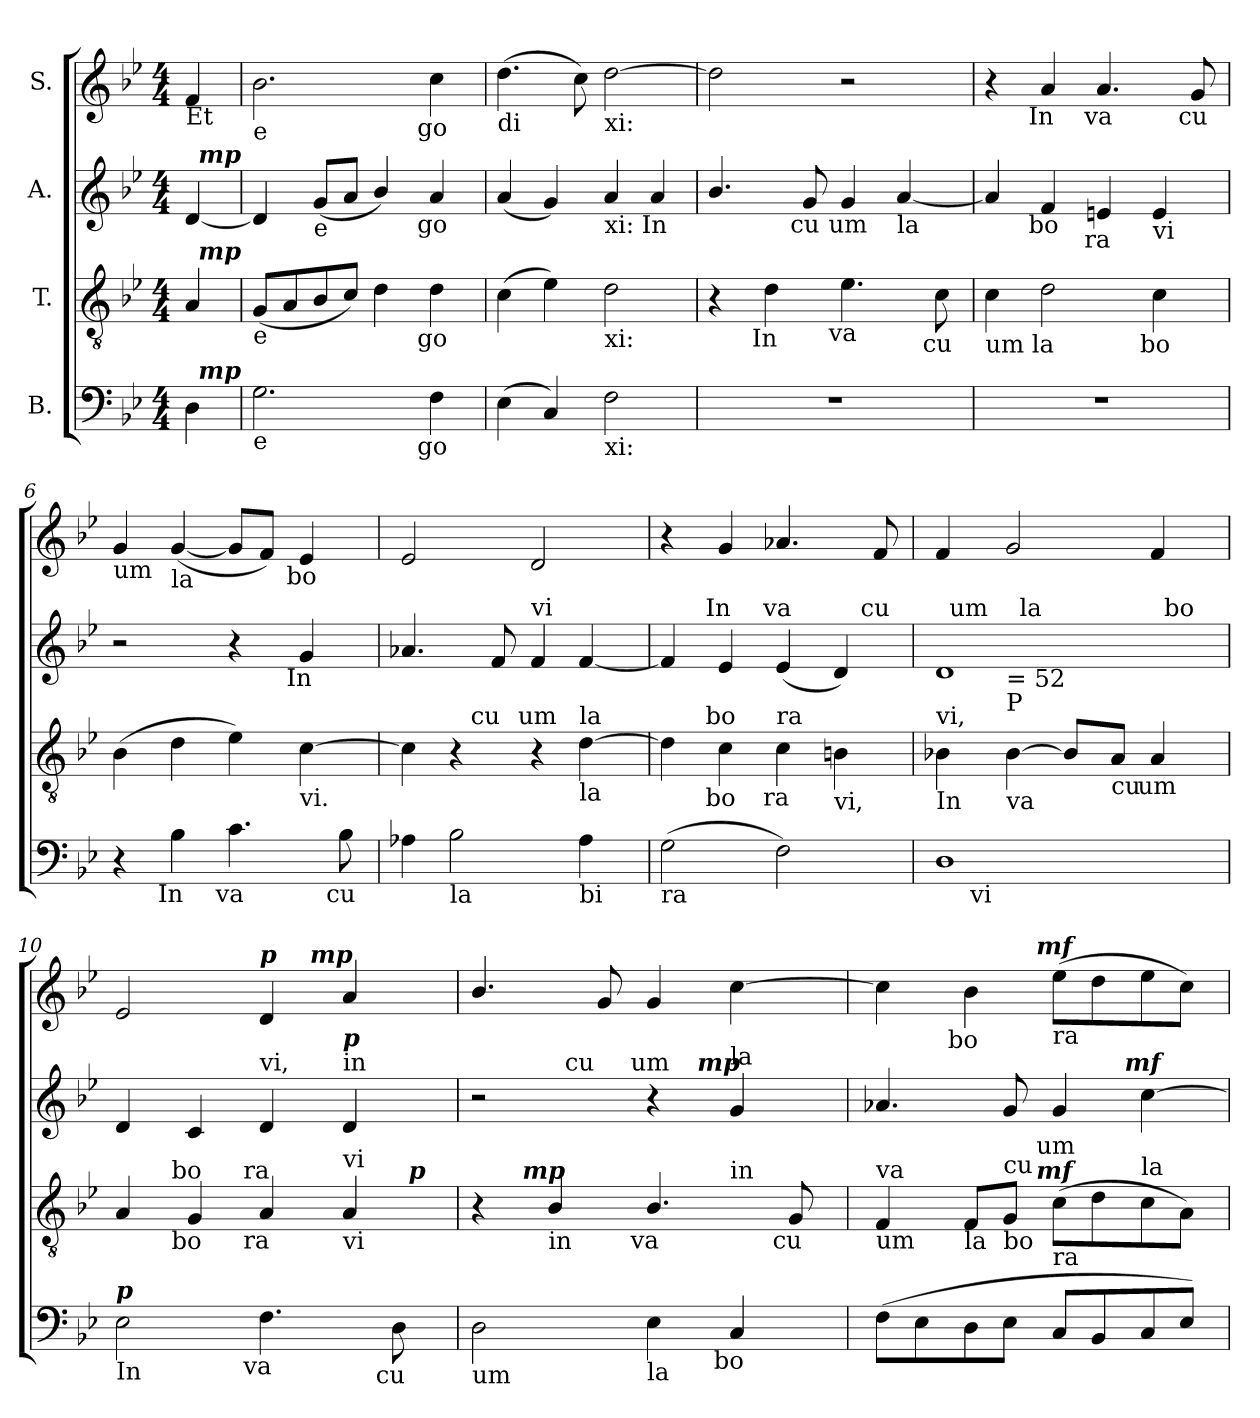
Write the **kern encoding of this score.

**kern	**kern	**kern	**kern
*part4	*part3	*part2	*part1
*staff4	*staff3	*staff2	*staff1
*I"B.	*I"T.	*I"A.	*I"S.
*clefF4	*clefGv2	*clefG2	*clefG2
*k[b-e-]	*k[b-e-]	*k[b-e-]	*k[b-e-]
*B-:	*B-:	*B-:	*B-:
*M4/4	*M4/4	*M4/4	*M4/4
=1	=1	=1	=1
!	!	!	!LO:TX:b:t=Et
!	!	!LO:TX:b:t=Et	!
!	!LO:TX:b:t=Et	!	!
!LO:TX:b:t=Et	!	!	!
*^	*^	*^	*
4D\	32ryy	4A/	32ryy	[<4d/	32ryy	4f/
!	!	!	!	!	!LO:TX:a:Bi:t=mp	!
!	!	!	!LO:TX:a:Bi:t=mp	!	!	!
!	!LO:TX:a:Bi:t=mp	!	!	!	!	!
.	8..ryy	.	8..ryy	.	8..ryy	.
=2	=2	=2	=2	=2	=2	=2
*	*	*	*	*	*	*^
*	*	*	*	*	*	*	*^
!	!	!	!	!	!	!LO:TX:b:t=e	!	!
!	!	!LO:TX:b:t=e	!	!	!	!	!	!
!LO:TX:b:t=e	!	!	!	!	!	!	!	!
2.G\	2ryy	(>8G/L	2ryy	4d/]	2ryy	2ryy	2.b-\	4ryy
.	.	8A/	.	.	.	.	.	.
!	!	!	!	!LO:TX:b:t=e	!	!	!	!
.	.	8B-/	.	(<8g/L	.	.	.	2ryy
.	.	8c/J)	.	8a/J	.	.	.	.
.	8..ryy	4d\	8..ryy	4b-/)	8..ryy	8..ryy	.	.
!	!	!	!	!	!	!LO:TX:b:t=go	!	!
!	!	!	!	!	!LO:TX:b:t=go	!	!	!
!	!	!	!LO:TX:b:t=go	!	!	!	!	!
!	!LO:TX:b:t=go	!	!	!	!	!	!	!
.	4ryy	.	4ryy	.	4ryy	4ryy	.	.
4F\	.	4d\	.	4a/	.	.	4ryy	4cc\
.	32ryy	.	32ryy	.	32ryy	32ryy	.	.
*	*	*	*	*	*	*v	*v	*v
=3	=3	=3	=3	=3	=3	=3
!	!	!	!	!	!	!LO:TX:b:t=di
!	!	!	!	!LO:TX:b:t=di	!	!
!	!	!LO:TX:b:t=di	!	!	!	!
!LO:TX:b:t=di	!	!	!	!	!	!
*v	*v	*	*	*v	*v	*
*	*v	*v	*	*
(>4E-\	(>4c\	(<4a/	(>4.dd\
4C/)	4e-\)	4g/)	.
.	.	.	8cc\)
!	!	!	!LO:TX:b:t=xi&colon;
!	!	!LO:TX:b:t=xi&colon; In	!
!	!LO:TX:b:t=xi&colon;	!	!
!LO:TX:b:t=xi&colon;	!	!	!
2F\	2d\	4a/	[>2dd\
.	.	4a/	.
=4	=4	=4	=4
!	!	!LO:TX:b:t=va	!
*	*^	*^	*
*	*	*^	*	*^	*
*	*	*	*^	*	*	*	*
1r	4r	8..ryy	4...ryy	2ryy	4.b-/	4ryy	4...ryy	2dd\]
!	!	!LO:TX:b:t=In	!	!	!	!	!	!
.	.	2ryy	.	.	.	.	.	.
.	4d\	.	.	.	.	16.ryy	.	.
!	!	!	!	!	!	!LO:TX:b:t=cu	!	!
.	.	.	.	.	.	2ryy	.	.
.	.	.	.	.	8g/	.	.	.
!	!	!	!	!	!	!	!LO:TX:b:t=um	!
!	!	!	!LO:TX:b:t=va	!	!	!	!	!
.	.	.	2ryy	.	.	.	2ryy	.
.	4.e-\	.	.	4ryy	4g/	.	.	2r
.	.	4ryy	.	.	.	.	.	.
!	!	!	!	!	!LO:TX:b:t=la	!	!	!
.	.	.	.	16.ryy	[<4a/	.	.	.
!	!	!	!	!LO:TX:b:t=cu	!	!	!	!
.	.	.	.	8ryy	.	8ryy	.	.
.	8c\	.	.	.	.	.	.	.
.	.	32ryy	32ryy	32ryy	.	32ryy	32ryy	.
=5	=5	=5	=5	=5	=5	=5	=5	=5
!	!LO:TX:b:t=um la	!	!	!	!	!	!	!
*	*	*	*	*	*	*	*	*^
*	*	*	*	*	*	*	*	*	*^
*	*	*v	*v	*v	*	*	*	*	*	*^
1r	4c\	2ryy	4a/]	8..ryy	4...ryy	4r	8..ryy	4...ryy	2ryy
!	!	!	!	!	!	!	!LO:TX:b:t=In	!	!
!	!	!	!	!LO:TX:b:t=bo	!	!	!	!	!
.	.	.	.	2ryy	.	.	2ryy	.	.
.	2d\	.	4f/	.	.	4a/	.	.	.
!	!	!	!	!	!	!	!	!LO:TX:b:t=va	!
!	!	!	!	!	!LO:TX:b:t=ra	!	!	!	!
.	.	.	.	.	2ryy	.	.	2ryy	.
.	.	8..ryy	4en/	.	.	4.a/	.	.	4ryy
!	!	!LO:TX:b:t=bo	!	!	!	!	!	!	!
.	.	4ryy	.	4ryy	.	.	4ryy	.	.
!	!	!	!LO:TX:b:t=vi	!	!	!	!	!	!
.	4c\	.	4e/	.	.	.	.	.	16.ryy
!	!	!	!	!	!	!	!	!	!LO:TX:b:t=cu
.	.	.	.	.	.	.	.	.	8ryy
.	.	.	.	.	.	8g/	.	.	.
.	.	32ryy	.	32ryy	32ryy	.	32ryy	32ryy	32ryy
=6	=6	=6	=6	=6	=6	=6	=6	=6	=6
!	!	!	!	!	!	!LO:TX:b:t=um	!	!	!
!	!LO:TX:b:t=ra	!	!	!	!	!	!	!	!
*^	*	*	*	*	*	*	*	*	*
*	*^	*	*	*	*	*	*	*	*	*
*	*	*	*v	*v	*	*	*	*	*v	*v	*v
*	*	*^	*	*	*v	*v	*	*
4r	8..ryy	4...ryy	2ryy	(>4B-\	2r	2ryy	4g/	2ryy
!	!LO:TX:b:t=In	!	!	!	!	!	!	!
.	2ryy	.	.	.	.	.	.	.
!	!	!	!	!	!	!	!LO:TX:b:t=la	!
4B-\	.	.	.	4d\	.	.	(<[<4g/	.
!	!	!LO:TX:b:t=va	!	!	!	!	!	!
.	.	2ryy	.	.	.	.	.	.
4.c\	.	.	4ryy	4e-\)	4r	8..ryy	8g/L]	8..ryy
.	.	.	.	.	.	.	8f/J)	.
!	!	!	!	!	!	!	!	!LO:TX:b:t=bo
!	!	!	!	!	!	!LO:TX:b:t=In	!	!
.	4ryy	.	.	.	.	4ryy	.	4ryy
!	!	!	!	!LO:TX:b:t=vi.	!	!	!	!
.	.	.	16.ryy	[<4c\	4g/	.	4e-/	.
!	!	!	!LO:TX:b:t=cu	!	!	!	!	!
.	.	.	8ryy	.	.	.	.	.
8B-\	.	.	.	.	.	.	.	.
.	32ryy	32ryy	32ryy	.	.	32ryy	.	32ryy
!!LO:LB:g=z
=7	=7	=7	=7	=7	=7	=7	=7	=7
!	!	!	!	!	!LO:TX:a:t=ra	!	!	!
!	!	!	!	!LO:TX:a:t=va	!	!	!	!
!LO:TX:b:t=um	!	!	!	!	!	!	!	!
*	*	*	*	*^	*	*	*	*
*	*	*	*	*	*	*v	*v	*	*
*v	*v	*v	*v	*	*^	*	*v	*v
4A-X\	4c\]	4ryy	4...ryy	4.a-X/	2e-/
!LO:TX:b:t=la	!	!	!	!	!
2B-\	4r	16ryy	.	.	.
!	!	!LO:TX:a:t=cu	!	!	!
.	.	2ryy	.	.	.
.	.	.	.	8f/	.
!	!	!	!LO:TX:a:t=um	!	!
.	.	.	2ryy	.	.
!	!	!	!	!LO:TX:a:t=vi	!
.	4r	.	.	4f/	2d/
!	!LO:TX:b:t=la	!	!	!	!
!	!LO:TX:a:t=la	!	!	!	!
!LO:TX:b:t=bi	!	!	!	!	!
4A-\	[>4d\	.	.	[<4f/	.
.	.	8.ryy	.	.	.
.	.	.	32ryy	.	.
=8	=8	=8	=8	=8	=8
!LO:TX:b:t=ra	!	!	!	!	!
*	*	*	*	*^	*
*	*	*	*	*	*^	*
*	*	*	*	*	*	*^	*
(>2G\	4d\]	8..ryy	4...ryy	4f/]	8..ryy	4...ryy	2ryy	4r
!	!	!	!	!	!LO:TX:a:t=In	!	!	!
!	!	!LO:TX:b:t=bo	!	!	!	!	!	!
!	!	!LO:TX:a:t=bo	!	!	!	!	!	!
.	.	2ryy	.	.	2ryy	.	.	.
.	4c\	.	.	4e-/	.	.	.	4g/
!	!	!	!	!	!	!LO:TX:a:t=va	!	!
!	!	!	!LO:TX:b:t=ra	!	!	!	!	!
.	.	.	2ryy	.	.	2ryy	.	.
!	!LO:TX:a:t=ra	!	!	!	!	!	!	!
2F\)	4c\	.	.	(<4e-/	.	.	4ryy	4.a-X/
.	.	4ryy	.	.	4ryy	.	.	.
!	!LO:TX:b:t=vi,	!	!	!	!	!	!	!
.	4Bn\	.	.	4d/)	.	.	16.ryy	.
!	!	!	!	!	!	!	!LO:TX:a:t=cu	!
.	.	.	.	.	.	.	8ryy	.
.	.	.	.	.	.	.	.	8f/
.	.	32ryy	32ryy	.	32ryy	32ryy	32ryy	.
=9	=9	=9	=9	=9	=9	=9	=9	=9
!	!LO:TX:b:t=In	!	!	!	!	!	!	!
!	!LO:TX:a:t=vi,	!	!	!	!	!	!	!
*^	*	*v	*v	*	*	*	*	*
1D	16.ryy	4B-X\	2ryy	1d	32ryy	4ryy	4ryy	4f/
!	!	!	!	!	!LO:TX:a:t=um	!	!	!
.	.	.	.	.	2ryy	.	.	.
!	!LO:TX:b:t=vi	!	!	!	!	!	!	!
.	2ryy	.	.	.	.	.	.	.
!	!	!	!	!	!	!LO:TX:b:t== 52	!	!
!	!	!	!	!	!	!LO:TX:b:t=P	!	!
!	!	!LO:TX:b:t=va	!	!	!	!	!	!
.	.	[>4B-\	.	.	.	2.ryy	32ryy	2g/
!	!	!	!	!	!	!	!LO:TX:a:t=la	!
.	.	.	.	.	.	.	2ryy	.
.	.	8B-/L]	8..ryy	.	.	.	.	.
.	.	.	.	.	4...ryy	.	.	.
.	4ryy	.	.	.	.	.	.	.
!	!	!LO:TX:b:t=cu	!	!	!	!	!	!
.	.	8A/J	.	.	.	.	.	.
!	!	!	!LO:TX:b:t=um	!	!	!	!	!
.	.	.	4ryy	.	.	.	.	.
.	.	4A/	.	.	.	.	.	4f/
!	!	!	!	!	!	!	!LO:TX:a:t=bo	!
.	.	.	.	.	.	.	8..ryy	.
.	8ryy	.	.	.	.	.	.	.
.	32ryy	.	32ryy	.	.	.	.	.
=10	=10	=10	=10	=10	=10	=10	=10	=10
!	!	!	!	!LO:TX:a:t=ra	!	!	!	!
!	!	!LO:TX:b:t=la	!	!	!	!	!	!
!	!	!LO:TX:a:t=la	!	!	!	!	!	!
!LO:TX:b:t=In	!	!	!	!	!	!	!	!
!LO:TX:a:Bi:t=p	!	!	!	!	!	!	!	!
*	*^	*^	*^	*v	*v	*v	*v	*^
2E-\	4...ryy	2ryy	4A/	8..ryy	4...ryy	2ryy	4d/	2e-/	2ryy
!	!	!	!	!LO:TX:b:t=bo	!	!	!	!	!
!	!	!	!	!LO:TX:a:t=bo	!	!	!	!	!
.	.	.	.	2ryy	.	.	.	.	.
.	.	.	4G/	.	.	.	4c/	.	.
!	!	!	!	!	!LO:TX:b:t=ra	!	!	!	!
!	!	!	!	!	!LO:TX:a:t=ra	!	!	!	!
!	!LO:TX:b:t=va	!	!	!	!	!	!	!	!
.	2ryy	.	.	.	2ryy	.	.	.	.
!	!	!	!	!	!	!	!	!LO:TX:a:Bi:t=p	!
!	!	!	!	!	!	!	!LO:TX:a:t=vi,	!	!
4.F\	.	4ryy	4A/	.	.	4ryy	4d/	4d/	8.ryy
!	!	!	!	!	!	!	!	!	!LO:TX:a:Bi:t=mp
.	.	.	.	.	.	.	.	.	4ryy
.	.	.	.	4ryy	.	.	.	.	.
!	!	!	!	!	!	!	!LO:TX:a:t=in	!	!
!	!	!	!	!	!	!	!LO:TX:a:Bi:t=p	!	!
!	!	!	!LO:TX:b:t=vi	!	!	!	!	!	!
!	!	!	!LO:TX:a:t=vi	!	!	!	!	!	!
.	.	16.ryy	4A/	.	.	8ryy	4d/	4a/	.
!	!	!LO:TX:b:t=cu	!	!	!	!	!	!	!
.	.	8ryy	.	.	.	.	.	.	.
8D\	.	.	.	.	.	32ryy	.	.	.
!	!	!	!	!	!	!LO:TX:a:Bi:t=p	!	!	!
.	.	.	.	.	.	16.ryy	.	.	.
.	.	.	.	.	.	.	.	.	16ryy
.	32ryy	32ryy	.	32ryy	32ryy	.	.	.	.
=11	=11	=11	=11	=11	=11	=11	=11	=11	=11
!	!	!	!	!	!	!	!LO:TX:a:t=va	!	!
!LO:TX:b:t=um	!	!	!	!	!	!	!	!	!
*	*	*	*	*	*	*^	*^	*	*
*	*	*	*	*	*	*	*	*	*^	*	*
*	*v	*v	*	*	*	*	*	*	*	*^	*v	*v
2D\	2ryy	4r	8.ryy	4...ryy	2.ryy	2ryy	2r	4ryy	4...ryy	2ryy	4.b-/
!	!	!	!LO:TX:a:Bi:t=mp	!	!	!	!	!	!	!	!
.	.	.	2ryy	.	.	.	.	.	.	.	.
!	!	!LO:TX:b:t=in	!	!	!	!	!	!	!	!	!
.	.	4B-/	.	.	.	.	.	32ryy	.	.	.
!	!	!	!	!	!	!	!	!LO:TX:a:t=cu	!	!	!
.	.	.	.	.	.	.	.	2ryy	.	.	.
.	.	.	.	.	.	.	.	.	.	.	8g/
!	!	!	!	!	!	!	!	!	!LO:TX:a:t=um	!	!
!	!	!	!	!LO:TX:b:t=va	!	!	!	!	!	!	!
.	.	.	.	2ryy	.	.	.	.	2ryy	.	.
!LO:TX:b:t=la	!	!	!	!	!	!	!	!	!	!	!
4E-\	8..ryy	4.B-/	.	.	.	4ryy	4r	.	.	8.ryy	4g/
!	!	!	!	!	!	!	!	!	!	!LO:TX:a:Bi:t=mp	!
.	.	.	4ryy	.	.	.	.	.	.	4ryy	.
!	!LO:TX:b:t=bo	!	!	!	!	!	!	!	!	!	!
.	4ryy	.	.	.	.	.	.	.	.	.	.
!	!	!	!	!	!	!	!LO:TX:a:t=la	!	!	!	!
!	!	!	!	!	!LO:TX:a:t=in	!	!	!	!	!	!
4C/	.	.	.	.	4ryy	16.ryy	4g/	.	.	.	[<4cc\
.	.	.	.	.	.	.	.	8..ryy	.	.	.
!	!	!	!	!	!	!LO:TX:b:t=cu	!	!	!	!	!
.	.	.	.	.	.	8ryy	.	.	.	.	.
.	.	8G/	.	.	.	.	.	.	.	.	.
.	.	.	16ryy	.	.	.	.	.	.	16ryy	.
.	32ryy	.	.	32ryy	.	32ryy	.	.	32ryy	.	.
!!LO:LB:g=z
=12	=12	=12	=12	=12	=12	=12	=12	=12	=12	=12	=12
!	!	!LO:TX:b:t=um	!	!	!	!	!	!	!	!	!
!	!	!LO:TX:a:t=va	!	!	!	!	!	!	!	!	!
!LO:TX:a:Bi:t=mf	!	!	!	!	!	!	!	!	!	!	!
*	*	*	*	*	*	*	*	*	*	*	*^
*v	*v	*	*	*	*	*	*	*v	*v	*v	*	*^
*	*	*v	*v	*v	*v	*	*	*	*	*
(>8F\L	4F/	4...ryy	4.a-X/	2ryy	4cc\]	8..ryy	4...ryy
8E-\	.	.	.	.	.	.	.
!	!	!	!	!	!	!LO:TX:b:t=bo	!
.	.	.	.	.	.	2ryy	.
!	!LO:TX:b:t=la	!	!	!	!	!	!
8D\	8F/L	.	.	.	4b-\	.	.
!	!LO:TX:b:t=bo	!	!	!	!	!	!
!	!LO:TX:a:t=cu	!	!	!	!	!	!
8E-\J	8G/J	.	8g/	.	.	.	.
!	!	!	!	!	!	!	!LO:TX:a:Bi:t=mf
!	!	!LO:TX:a:Bi:t=mf	!	!	!	!	!
!	!	!LO:TX:a:t=um	!	!	!	!	!
.	.	2ryy	.	.	.	.	2ryy
!	!	!	!	!	!LO:TX:b:t=ra	!	!
!	!LO:TX:b:t=ra	!	!	!	!	!	!
8C/L	(>8c\L	.	4g/	8..ryy	(>8ee-\L	.	.
8BB-/	8d\	.	.	.	8dd\	.	.
!	!	!	!	!LO:TX:a:Bi:t=mf	!	!	!
.	.	.	.	4ryy	.	4ryy	.
!	!LO:TX:a:t=la	!	!	!	!	!	!
8C/	8c\	.	[>4cc\	.	8ee-\	.	.
8E-/J)	8A\J)	.	.	.	8cc\J)	.	.
.	.	32ryy	.	32ryy	.	32ryy	32ryy
*	*v	*v	*	*	*v	*v	*v
*	*	*v	*v	*
=	=	=	=
*-	*-	*-	*-
